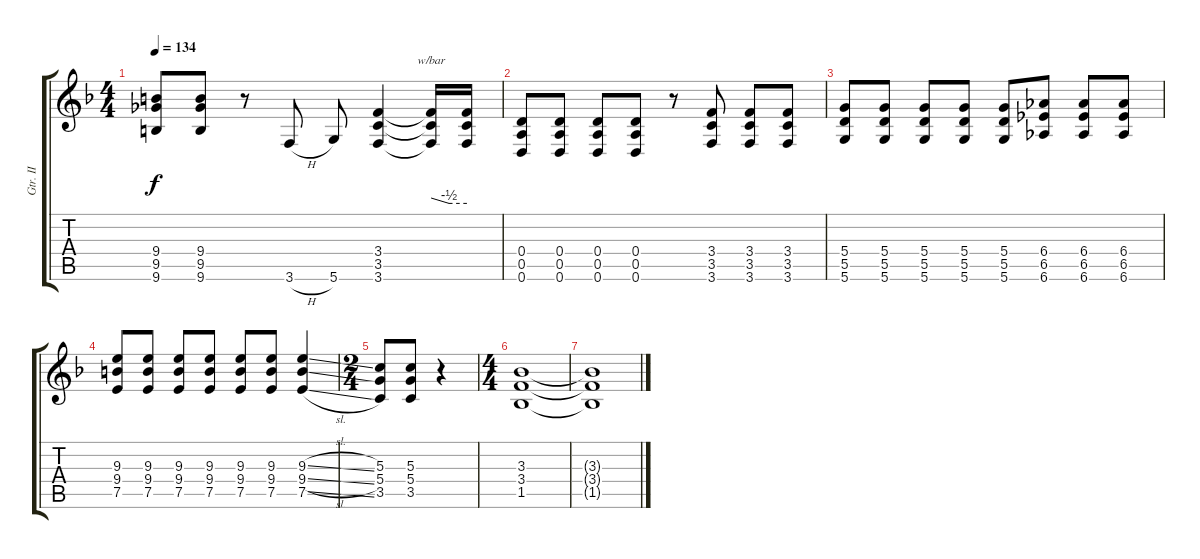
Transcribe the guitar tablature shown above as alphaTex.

\track ("Gtr. II" "Gtr. II") {instrument distortionguitar}
\staff {score tabs}
\tuning (E4 B3 G3 D3 A2 D2) {hide}
\ts (4 4)
\tempo 134
\clef g2
\ks dminor
(9.4 9.5 9.6).8{dy f} (9.4 9.5 9.6).8 r.8 3.6{h}.8 5.6.8 (3.4 3.5 3.6).4 (3.4{t} 3.5{t} 3.6{t}).16{tbe (custom default 0 0 30 -2 60 -2)} (3.4{t} 3.5{t} 3.6{t}).16 |
(0.4 0.5 0.6).8 (0.4 0.5 0.6).8 (0.4 0.5 0.6).8 (0.4 0.5 0.6).8 r.8 (3.4 3.5 3.6).8 (3.4 3.5 3.6).8 (3.4 3.5 3.6).8 |
(5.4 5.5 5.6).8 (5.4 5.5 5.6).8 (5.4 5.5 5.6).8 (5.4 5.5 5.6).8 (5.4 5.5 5.6).8 (6.4 6.5 6.6).8 (6.4 6.5 6.6).8 (6.4 6.5 6.6).8 |
(9.3 9.4 7.5).8 (9.3 9.4 7.5).8 (9.3 9.4 7.5).8 (9.3 9.4 7.5).8 (9.3 9.4 7.5).8 (9.3 9.4 7.5).8 (9.3{sl} 9.4{sl} 7.5{sl}).4 |
\ts (2 4)
(5.3 5.4 3.5).8 (5.3 5.4 3.5).8 r.4 |
\ts (4 4)
(3.3 3.4 1.5).1 |
(3.3{t} 3.4{t} 1.5{t}).1
